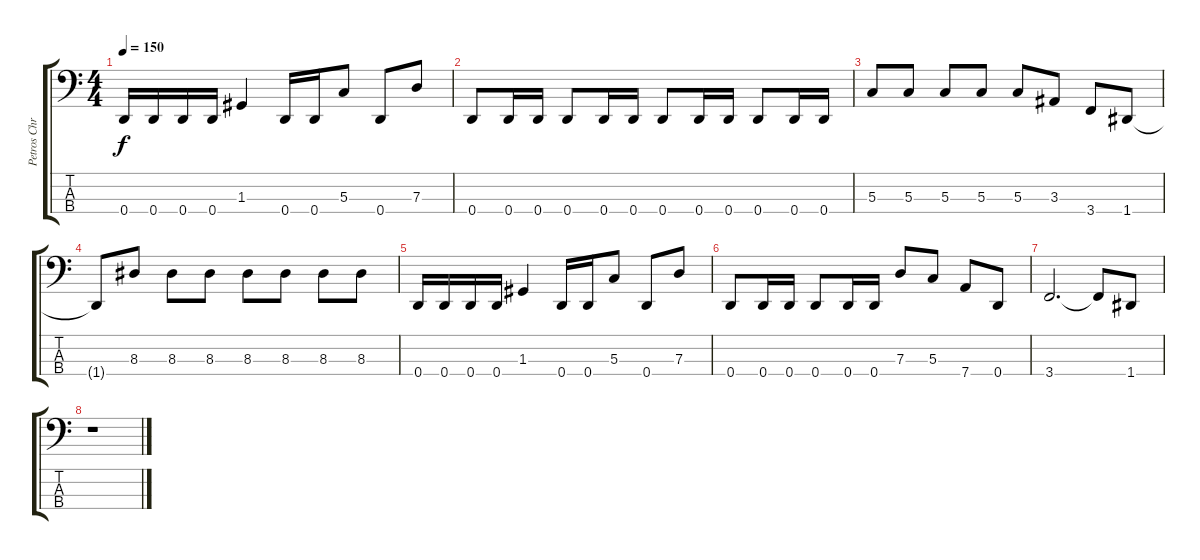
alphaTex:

\track ("Petros Christo" "Petros Chr") {instrument electricbasspick}
\staff {score tabs}
\tuning (F2 C2 G1 D1) {hide}
\ts (4 4)
\tempo 150
\clef f4
\ks c
0.4.16{dy f} 0.4.16 0.4.16 0.4.16 1.3.4 0.4.16 0.4.16 5.3.8 0.4.8 7.3.8 |
0.4.8 0.4.16 0.4.16 0.4.8 0.4.16 0.4.16 0.4.8 0.4.16 0.4.16 0.4.8 0.4.16 0.4.16 |
5.3.8 5.3.8 5.3.8 5.3.8 5.3.8 3.3.8 3.4.8 1.4.8 |
1.4{t}.8 8.3.8 8.3.8 8.3.8 8.3.8 8.3.8 8.3.8 8.3.8 |
0.4.16 0.4.16 0.4.16 0.4.16 1.3.4 0.4.16 0.4.16 5.3.8 0.4.8 7.3.8 |
0.4.8 0.4.16 0.4.16 0.4.8 0.4.16 0.4.16 7.3.8 5.3.8 7.4.8 0.4.8 |
3.4.2{d} 3.4{t}.8 1.4.8 |
r.1
